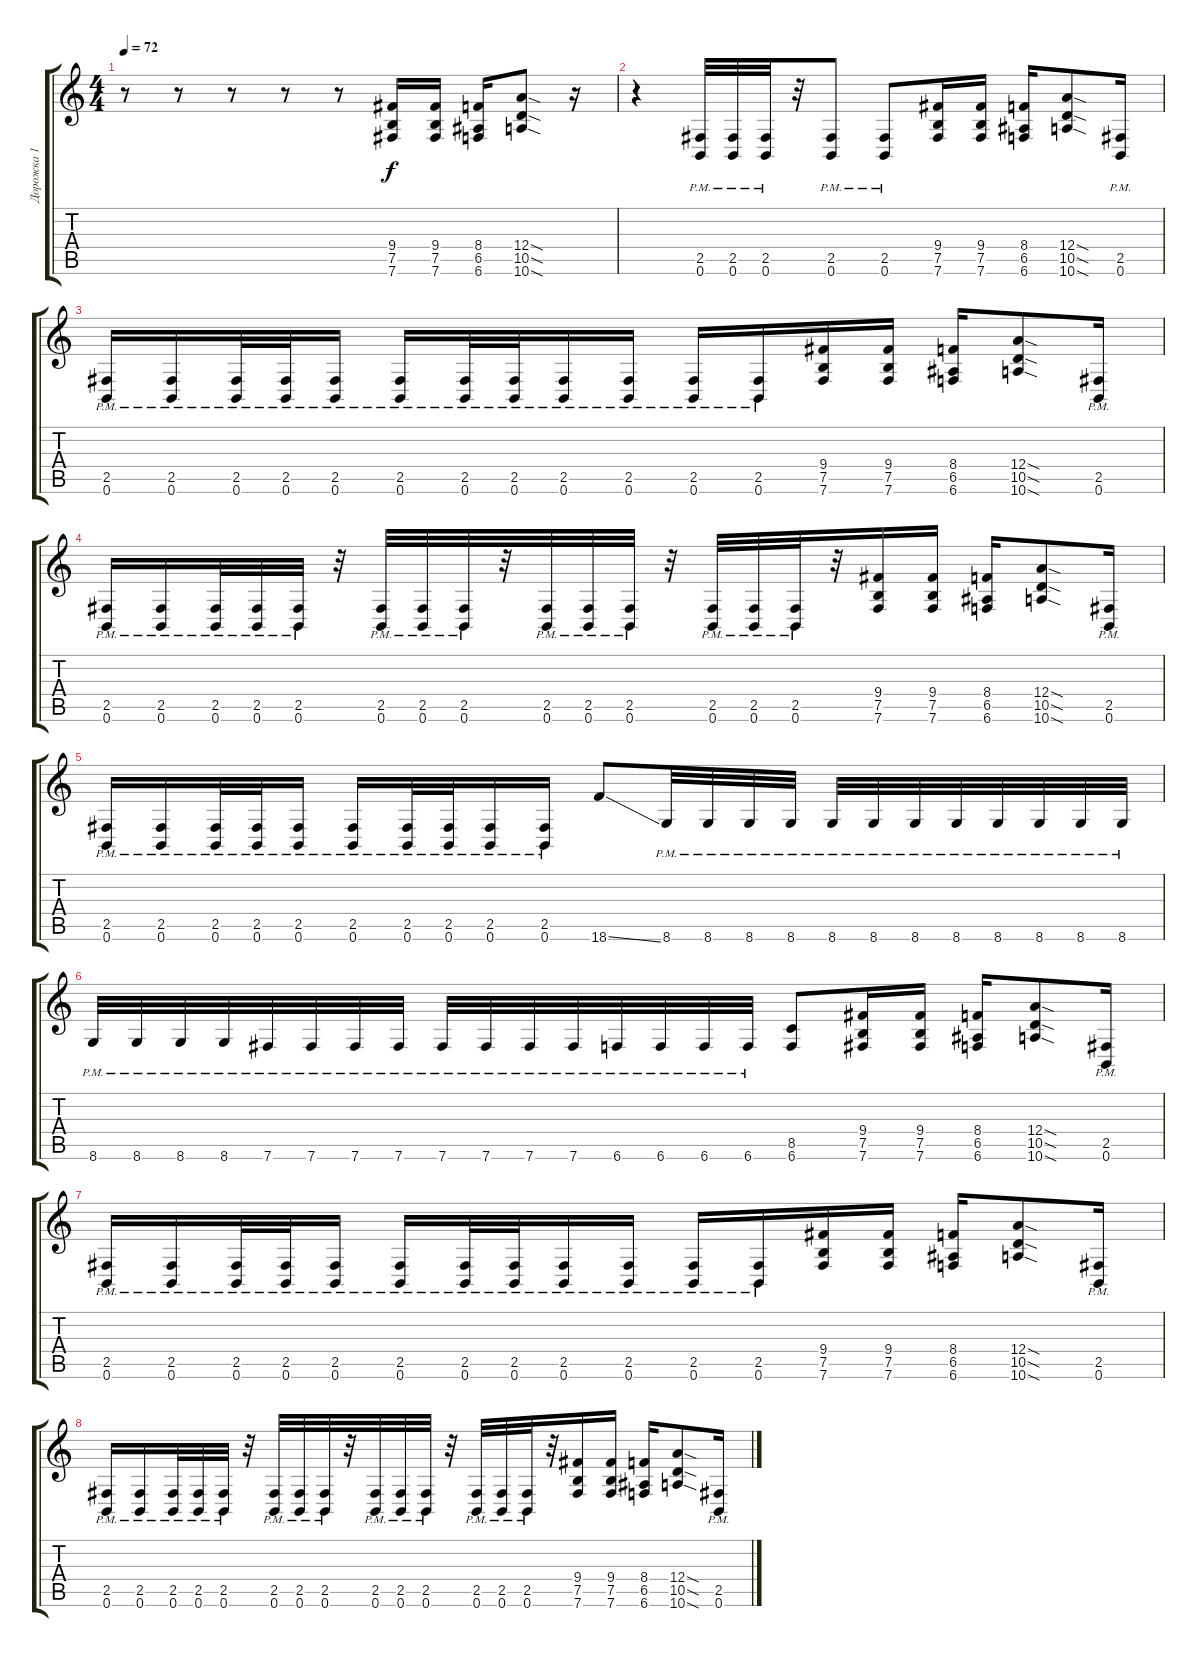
\track ("Дорожка 1" "Дорожка 1") {instrument distortionguitar}
\staff {score tabs}
\tuning (B3 Gb3 D3 A2 E2 B1) {hide}
\ts (4 4)
\tempo 72
\clef g2
\ks c
r.8{dy f} r.8 r.8 r.8 r.8 (9.4 7.5 7.6).16 (9.4 7.5 7.6).16 (8.4 6.5 6.6).16 (12.4{sod} 10.5{sod} 10.6{sod}).8 r.16 |
r.4 (2.5{pm} 0.6{pm}).32 (2.5{pm} 0.6).32 (2.5{pm} 0.6).32 r.32 (2.5{pm} 0.6{pm}).8 (2.5{pm} 0.6{pm}).8 (9.4 7.5 7.6).16 (9.4 7.5 7.6).16 (8.4 6.5 6.6).16 (12.4{sod} 10.5{sod} 10.6{sod}).8 (2.5{pm} 0.6{pm}).16 |
(2.5 0.6{pm}).16 (2.5 0.6{pm}).16 (2.5 0.6{pm}).32 (2.5 0.6{pm}).32 (2.5 0.6{pm}).16 (2.5{pm} 0.6{pm}).16 (2.5{pm} 0.6{pm}).32 (2.5{pm} 0.6{pm}).32 (2.5{pm} 0.6{pm}).16 (2.5{pm} 0.6{pm}).16 (2.5{pm} 0.6{pm}).16 (2.5{pm} 0.6{pm}).16 (9.4 7.5 7.6).16 (9.4 7.5 7.6).16 (8.4 6.5 6.6).16 (12.4{sod} 10.5{sod} 10.6{sod}).8 (2.5{pm} 0.6).16 |
(2.5 0.6{pm}).16 (2.5 0.6{pm}).16 (2.5 0.6{pm}).32 (2.5 0.6{pm}).32 (2.5 0.6{pm}).32 r.32 (2.5{pm} 0.6{pm}).32 (2.5{pm} 0.6{pm}).32 (2.5{pm} 0.6{pm}).32 r.32 (2.5{pm} 0.6{pm}).32 (2.5{pm} 0.6{pm}).32 (2.5{pm} 0.6{pm}).32 r.32 (2.5{pm} 0.6{pm}).32 (2.5{pm} 0.6{pm}).32 (2.5{pm} 0.6{pm}).32 r.32 (9.4 7.5 7.6).16 (9.4 7.5 7.6).16 (8.4 6.5 6.6).16 (12.4{sod} 10.5{sod} 10.6{sod}).8 (2.5{pm} 0.6{pm}).16 |
(2.5 0.6{pm}).16 (2.5 0.6{pm}).16 (2.5 0.6{pm}).32 (2.5 0.6{pm}).32 (2.5 0.6{pm}).16 (2.5{pm} 0.6{pm}).16 (2.5{pm} 0.6{pm}).32 (2.5{pm} 0.6{pm}).32 (2.5{pm} 0.6{pm}).16 (2.5{pm} 0.6{pm}).16 18.6{ss}.8 8.6{pm}.32 8.6{pm}.32 8.6{pm}.32 8.6{pm}.32 8.6{pm}.32 8.6{pm}.32 8.6{pm}.32 8.6{pm}.32 8.6{pm}.32 8.6{pm}.32 8.6{pm}.32 8.6{pm}.32 |
8.6{pm}.32 8.6{pm}.32 8.6{pm}.32 8.6{pm}.32 7.6{pm}.32 7.6{pm}.32 7.6{pm}.32 7.6{pm}.32 7.6{pm}.32 7.6{pm}.32 7.6{pm}.32 7.6{pm}.32 6.6{pm}.32 6.6{pm}.32 6.6{pm}.32 6.6{pm}.32 (8.5 6.6).8 (9.4 7.5 7.6).16 (9.4 7.5 7.6).16 (8.4 6.5 6.6).16 (12.4{sod} 10.5{sod} 10.6{sod}).8 (2.5{pm} 0.6{pm}).16 |
(2.5 0.6{pm}).16 (2.5 0.6{pm}).16 (2.5 0.6{pm}).32 (2.5 0.6{pm}).32 (2.5 0.6{pm}).16 (2.5{pm} 0.6{pm}).16 (2.5{pm} 0.6{pm}).32 (2.5{pm} 0.6{pm}).32 (2.5{pm} 0.6{pm}).16 (2.5{pm} 0.6{pm}).16 (2.5{pm} 0.6{pm}).16 (2.5{pm} 0.6{pm}).16 (9.4 7.5 7.6).16 (9.4 7.5 7.6).16 (8.4 6.5 6.6).16 (12.4{sod} 10.5{sod} 10.6{sod}).8 (2.5{pm} 0.6).16 |
(2.5 0.6{pm}).16 (2.5 0.6{pm}).16 (2.5 0.6{pm}).32 (2.5 0.6{pm}).32 (2.5 0.6{pm}).32 r.32 (2.5{pm} 0.6{pm}).32 (2.5{pm} 0.6{pm}).32 (2.5{pm} 0.6{pm}).32 r.32 (2.5{pm} 0.6{pm}).32 (2.5{pm} 0.6{pm}).32 (2.5{pm} 0.6{pm}).32 r.32 (2.5{pm} 0.6{pm}).32 (2.5{pm} 0.6{pm}).32 (2.5{pm} 0.6{pm}).32 r.32 (9.4 7.5 7.6).16 (9.4 7.5 7.6).16 (8.4 6.5 6.6).16 (12.4{sod} 10.5{sod} 10.6{sod}).8 (2.5{pm} 0.6{pm}).16
